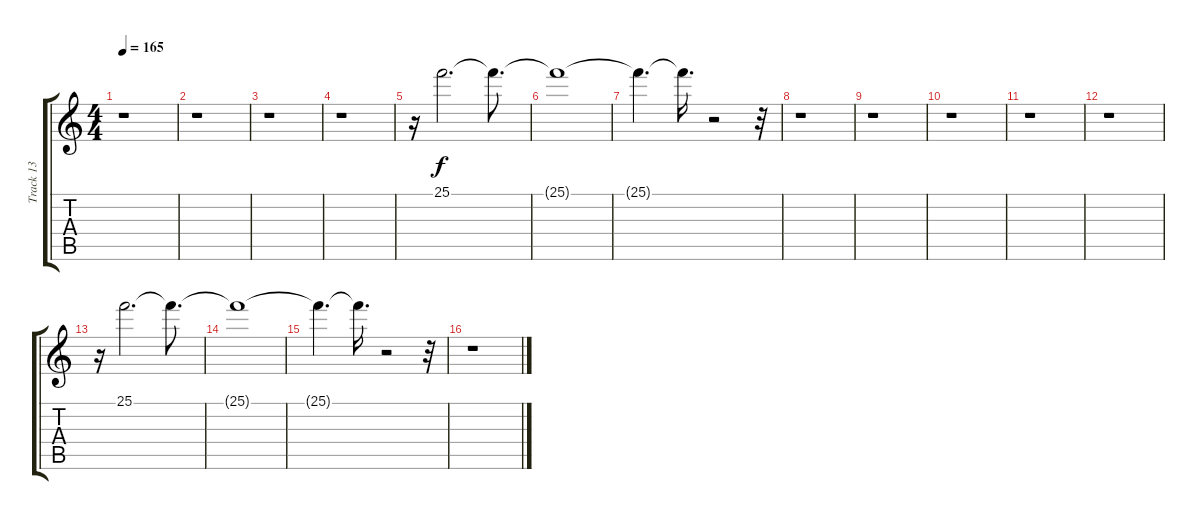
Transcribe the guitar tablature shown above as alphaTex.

\track ("Track 13" "Track 13") {instrument seashore}
\staff {score tabs}
\tuning (E4 B3 G3 D3 A2 E2) {hide}
\ts (4 4)
\tempo 165
\clef g2
\ks c
r.1{dy f} |
r.1 |
r.1 |
r.1 |
r.16 25.1.2{d} 25.1{t}.8{d} |
25.1{t}.1 |
25.1{t}.4{d} 25.1{t}.16{d} r.2 r.32 |
r.1 |
r.1 |
r.1 |
r.1 |
r.1 |
r.16 25.1.2{d} 25.1{t}.8{d} |
25.1{t}.1 |
25.1{t}.4{d} 25.1{t}.16{d} r.2 r.32 |
r.1
